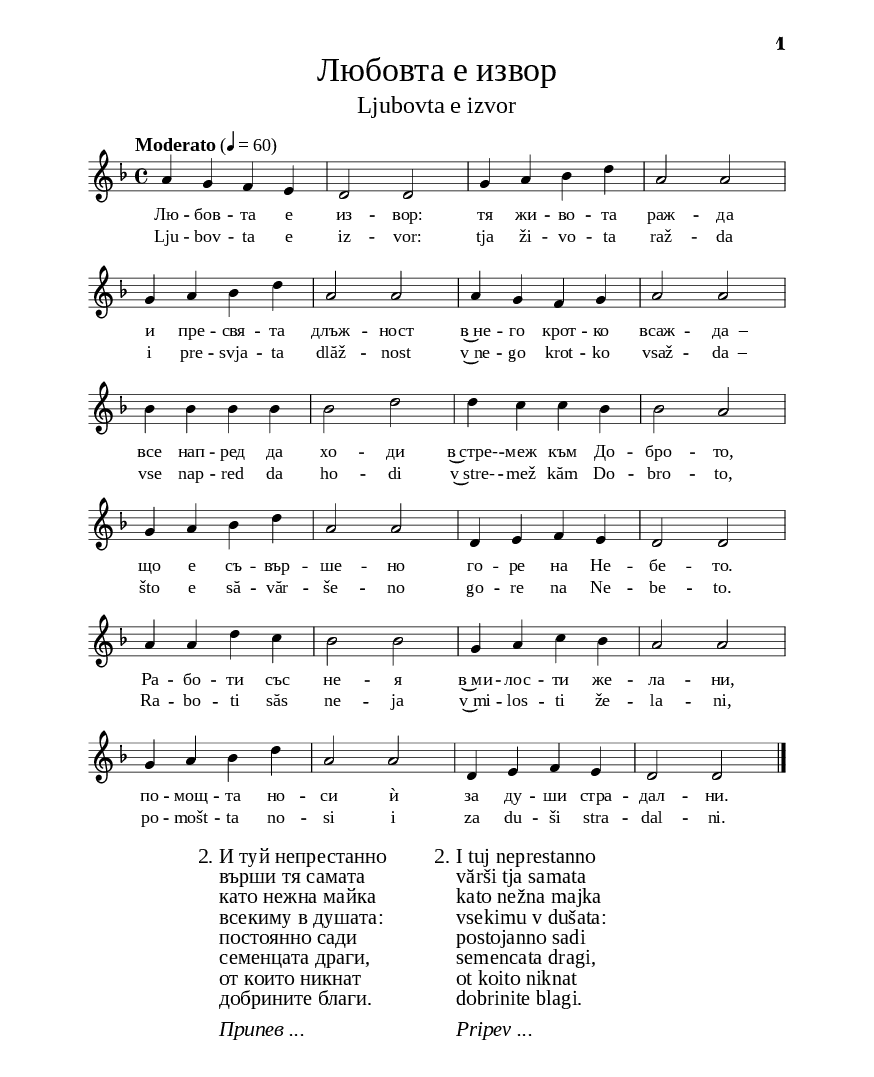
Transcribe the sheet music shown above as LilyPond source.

\version "2.24.3"

% include paper part and global functions
\include "include/globals.ily"

\bookpart {
  \label #'ref026
  \tocItem \markup "Любовта е извор – Ljubovta e izvor"
  \include "include/bookpart-paper.ily"
  \score {
    \include "include/score-layout.ily"

  \new Voice \absolute {
      \clef treble
      \key d \minor
      \time 4/4
      \tempoFunc "Moderato" 4 "60"
      \autoBeamOff
      a'4 g' f' e'| d'2 d'2| g'4 a' bes' d''| a'2 a'2 | \break
      g'4 a' bes' d''| a'2 a'2 | a'4 g'4 f'4 g'4 a'2 a'2| \break
      bes'4 bes'4 bes'4 bes'4 | bes'2 d''2 | d''4 c''4 c''4 bes'4 bes'2 a'2 | \break
      g'4 a'4 bes'4 d''4 | a'2 a'2 | d'4 e'4 f'4 e'4 | d'2 d'2 | \break
      a'4 a'4 d''4 c''4 | bes'2 bes'2 | g'4 a'4 c''4 bes'4 | a'2 a'2 | \break
      g'4 a'4 bes'4 d''4 | a'2 a'2 | d'4 e'4 f'4 e'4 | d'2 d'2 | \bar "|." \break
    }

    \addlyrics {
     Лю -- бов -- та е из -- вор: тя жи -- во -- та раж -- да
      и пре -- свя -- та длъж -- ност в~не -- го крот -- ко всаж -- "   да  –"
      все нап -- ред да хо -- ди "в~стре-" -- меж към До -- бро -- то,
      що е съ -- вър -- ше -- но го -- ре на Не -- бе -- то.
      Ра -- бо -- ти със не -- я в~ми -- лос -- ти же -- ла -- ни,
      по -- мощ -- та но -- си ѝ за ду -- ши стра -- дал -- ни.
    }

    \addlyrics {
      Lju -- bov -- ta e iz -- vor: tja ži -- vo -- ta raž -- da
      i pre -- svja -- ta dlăž -- nost v~ne -- go krot -- ko vsaž -- "   da  –"
      vse nap -- red da ho -- di "v~stre-" -- mež kăm Do -- bro -- to,
      što e să -- văr -- še -- no go -- re na Ne -- be -- to.
      Ra -- bo -- ti săs ne -- ja v~mi -- los -- ti že -- la -- ni,
      po -- mošt -- ta no -- si i za du -- ši stra -- dal -- ni.
    }

    \header {
      title = \titleFunc "Любовта е извор" "Ljubovta e izvor"
    }

    \midi{}

  } % score
 \markup \vspace #0.3
  \markup \fontsize #+2.3 {
    \hspace #15
   \override #'(baseline-skip . 2.8)
    \column {

      \line { 2. И туй непрестанно  }
      \line {   "   " върши тя самата }
      \line {   "   " като нежна майка }
      \line {   "   " всекиму в душата:  }
      \line {   "   " постоянно сади}
      \line {   "   " семенцата драги,}
      \line {   "   " от които никнат}
      \line {   "   " добрините благи.}
           \vspace #0.5
      \line { "   " \italic {Припев ...} }


    }

    \hspace #6
   \override #'(baseline-skip . 2.8)
    \column {

        \line { 2. I tuj neprestanno  }
      \line {   "   " vărši tja samata }
      \line {   "   " kato nežna majka }
      \line {   "   " vsekimu v dušata:  }
      \line {   "   " postojanno sadi}
      \line {   "   " semencata dragi,}
      \line {   "   " ot koito niknat}
      \line {   "   " dobrinite blagi.}
        \vspace #0.5
      \line { "   " \italic {Pripev ...} }
     


    } %column
  } % markup

  \pageBreak
  \markup \fontsize #+2.3 {
    \hspace #15
    \override #'(baseline-skip . 2.8)
    \column {
   
        \line { 3. Таз велика тайна }
      \line {   "   " кой добре разбира, }
      \line {   "   " свойта душа мила }
      \line {   "   " сутрина разкрива }
      \line {   "   " както кринът бели}
      \line {   "   "на роса небесна}
      \line {   "   "и на слънчевата}
      \line {   "   "светлина чудесна.}
       \vspace #0.5
      \line { "   " \italic {Припев ...} }
      \vspace #0.5
      \line { 4. Слънцето, което }
      \line {   "   " оживотворява }
      \line {   "   " овреме човека,}
      \line {   "   " топло озарява, }
      \line {   "   "буди и възраства}
      \line {   "   "в него семенцата}
      \line {   "   "и му пълни тайно}
      \line {   "   "с добрини душата.}
      \vspace #0.5
      \line { "   " \italic {Припев ...} }
      \vspace #0.5
      \line { 5. Плодове тъй сладки, }
      \line {   "   " в Любовта узрели, }
      \line {   "   "най-блажен ще бъде}
      \line {   "   "тоз, който ви вкуси.}
      \line {   "   "В жилища небесни}
      \line {   "   "вечно ще живее,}
      \line {   "   "пред престола Божи}
      \line {   "   "песни ще да пее.}
      \line { "   " \italic {Припев ...} }
        \vspace #0.3
    }

    \hspace #6
   \override #'(baseline-skip . 2.8)
    \column {
      
        \line { 3. Taz velika tajna }
      \line {   "   " koj dobre razbira, }
      \line {   "   " svojta duša mila }
      \line {   "   " sutrina razkriva }
      \line {   "   " kakto krinăt beli}
      \line {   "   "na rosa nebesna}
      \line {   "   "i na slănčevata}
      \line {   "   "svetlina čudesna.}
       \vspace #0.5
      \line { "   " \italic {Pripev ...} }
      \vspace #0.5
      \line { 4. Slănceto, koeto }
      \line {   "   " oživotvorjava }
      \line {   "   " ovreme čoveka,}
      \line {   "   " toplo ozarjava, }
      \line {   "   "budi i văzrastva}
      \line {   "   "v nego semencata}
      \line {   "   "i mu pălni tajno}
      \line {   "   "s dobrini dušata.}
      \vspace #0.5
      \line { "   " \italic {Pripev ...} }
      \vspace #0.5
      \line { 5. Plodove tăj sladki, }
      \line {   "   " v Ljubovta uzreli, }
      \line {   "   "naj-blažen šte băde}
      \line {   "   "toz, kojto vi vkusi.}
      \line {   "   "V žilišta nebesni}
      \line {   "   "večno šte živee,}
      \line {   "   "pred prestola Boži}
      \line {   "   "pesni šte da pee.}
      \line { "   " \italic {Pripev ...} }
        \vspace #0.3
    } %column

  } % markup

  \markup \empty-one

  % include foreign translation(s) of the song
  \version "2.24.3"

\markup \fill-line { \fontsize #deTransTitleFontSize "Die Liebe ist eine Quelle" }

\markup { {  \vspace #0.1 } }
\markup \fontsize #+2.3 {

  \override #'(baseline-skip . 2.8)

  \column {

    \line {   1. Die Liebe ist eine Quelle, }
    \line {   "   "sie gebiert das Leben}

    \line {   "   "und eine allheilige Pflicht }
    \line {   "   " sät sie in ihm sanft: }

    \line {   "   " auf dass es immer voranschreitet }

    \line {   "   "im Streben nach dem Guten,}

    \line {   "   "das vollkommen ist oben im Himmel.}




    \vspace #0.5
    \line { "   " \italic { Refrain:}  }


    \line {   "   "Arbeite mit ihr, }

    \line {   "   "in der gewünschten Barmherzigkeit,}

    \line {   "   "und bringe ihre Hilfe}

    \line {   "   "für die leidenden Seelen.}

    \vspace #0.5

    \line {   2. Dies vollbringt sie selbst unaufhörlich}

    \line {   "   "wie eine zärtliche Mutter}

    \line {   "   "in jedermanns Seele – sie sät immerdar}

    \line {   "   "die lieben Samenkörnchen, aus denen}

    \line {   "   " die gütigen Wohltaten sprießen.}

    \vspace #0.5
    \line { "   " \italic { Refrain ...}  }


  }
  \hspace #1.5

  \override #'(baseline-skip . 2.8)


  \column {

    \line {   3. Dieses große Geheimnis, wer es gut }

    \line {   "   "  versteht, öffnet seine liebe Seele}

    \line {   "   "am Morgen, wie die weiße Lilie}

    \line {   "   " im himmlischen Tau }

    \line {   "   " und im wunderbaren Sonnenlicht.}
    \vspace #0.5
    \line { "   " \italic { Refrain ...}  }
    \vspace #0.5

    \line {   4. Die Sonne, die den Menschen zur }

    \line {   "   "       rechten Zeit belebt, scheint warm,}

    \line {   "   "  erweckt und lässt gedeihen in ihm}

    \line {   "   "  die Samenkörnchen und füllt geheim- }

    \line {   "   "  nisvoll  mit Tugenden seine Seele.}

    \vspace #0.5
    \line { "   " \italic { Refrain ...}  }

    \vspace #0.5



    \line {   5. Die so süßen Früchte, in der Liebe  }

    \line {   "   " gereift: Am seligsten wird der sein, }



    \line {   "   "der sie kostet. In himmlischen Wohn-}

    \line {   "   " stätten wird er ewig leben, vor dem}

    \line {   "   " Thron Gottes wird er Lieder singen. }


    \line { "   " \italic { Refrain ...}  }



  }
}




} % bookpart

